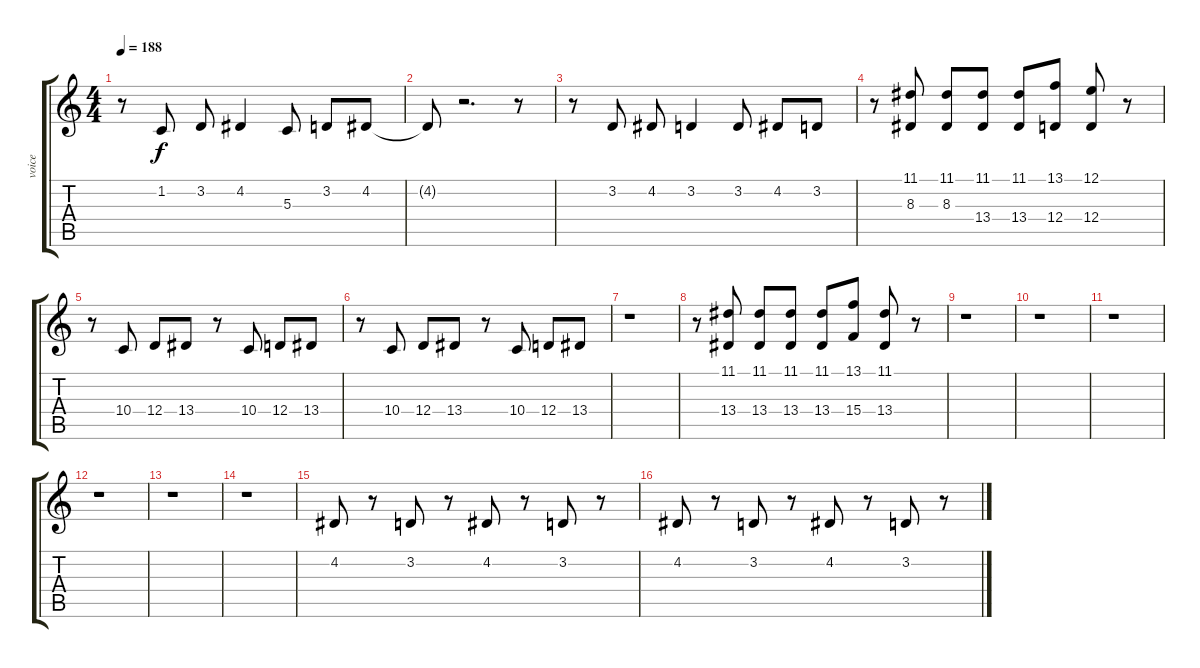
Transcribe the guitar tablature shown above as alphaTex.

\track ("voice" "voice") {instrument lead2sawtooth}
\staff {score tabs}
\tuning (E4 B3 G3 D3 A2 E2) {hide}
\ts (4 4)
\tempo 188
\clef g2
\ks c
r.8{dy f} 1.2.8 3.2.8 4.2.4 5.3.8 3.2.8 4.2.8 |
4.2{t}.8 r.2{d} r.8 |
r.8 3.2.8 4.2.8 3.2.4 3.2.8 4.2.8 3.2.8 |
r.8 (11.1 8.3).8 (11.1 8.3).8 (11.1 13.4).8 (11.1 13.4).8 (13.1 12.4).8 (12.1 12.4).8 r.8 |
r.8 10.4.8 12.4.8 13.4.8 r.8 10.4.8 12.4.8 13.4.8 |
r.8 10.4.8 12.4.8 13.4.8 r.8 10.4.8 12.4.8 13.4.8 |
r.1 |
r.8 (11.1 13.4).8 (11.1 13.4).8 (11.1 13.4).8 (11.1 13.4).8 (13.1 15.4).8 (11.1 13.4).8 r.8 |
r.1 |
r.1 |
r.1 |
r.1 |
r.1 |
r.1 |
4.2.8 r.8 3.2.8 r.8 4.2.8 r.8 3.2.8 r.8 |
4.2.8 r.8 3.2.8 r.8 4.2.8 r.8 3.2.8 r.8
